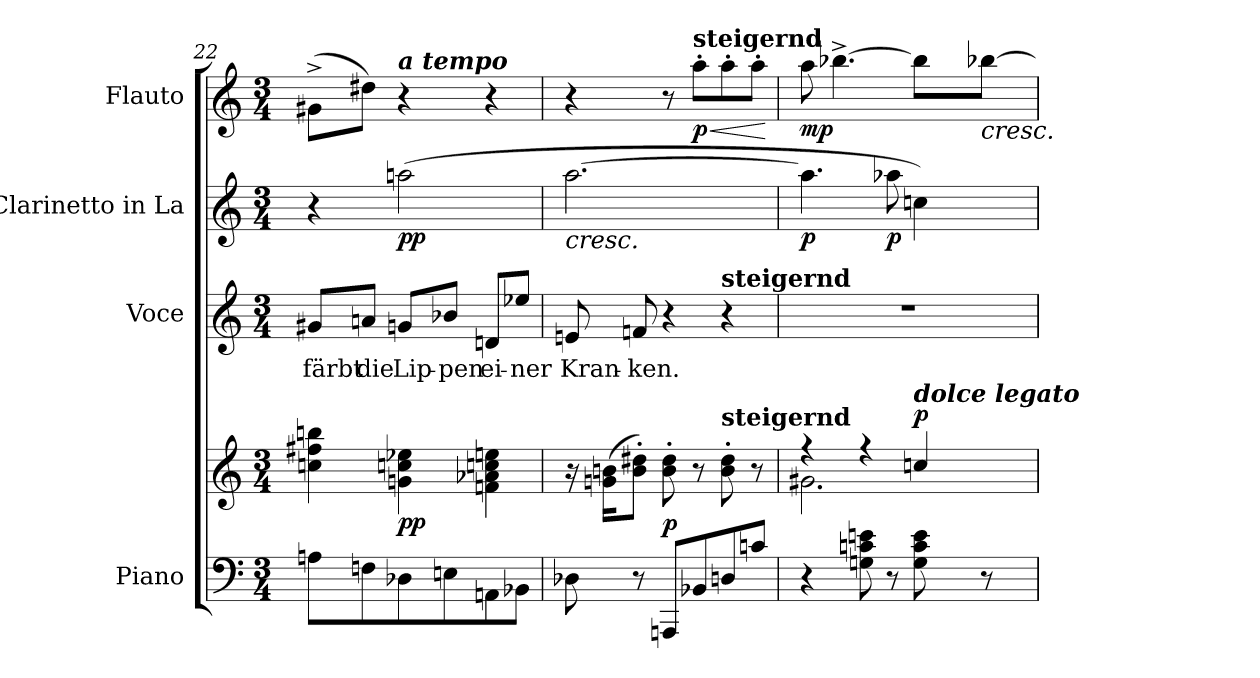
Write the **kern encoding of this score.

**kern	**kern	**dynam	**kern	**text	**kern	**dynam	**kern	**dynam
*part4	*part4	*part4	*part3	*part3	*part2	*part2	*part1	*part1
*staff5	*staff4	*staff4/5	*staff3	*staff3	*staff2	*staff2	*staff1	*staff1
*I"Piano	*	*	*I"Voce	*	*I"Clarinetto in La	*	*I"Flauto	*
*	*	*	*I'Vo.	*	*I'Cl. La	*	*I'Fl.	*
*clefF4	*clefG2	*	*clefG2	*	*clefG2	*	*clefG2	*
*	*	*	*	*	*ITrd2c3	*	*	*
*k[]	*k[]	*	*k[]	*	*k[f#c#g#]	*	*k[]	*
*M3/4	*M3/4	*	*M3/4	*	*M3/4	*	*M3/4	*
=22	=22	=22	=22	=22	=22	=22	=22	=22
!	!	!	!	!LO:LY:b	!	!	!	!
8An\L	4ccn\ 4ff#X\ 4bbn\	.	8g#X/L	färbt	4r	.	(>8g#X^\L	.
!	!	!	!	!LO:LY:b	!	!	!	!
8Fn\	.	.	8an/J	die	.	.	8dd#X\J)	.
*	*	*	*	*	*	*	*MM138	*
!	!	!	!	!	!	!	!LO:TX:a:Bi:t=a tempo	!
!	!	!LO:DY:b	!	!LO:LY:b	!	!LO:DY:b	!	!
8D-X\	4gn\ 4ccn\ 4ee-X\	pp	8gn/L	Lip-	(>2ff#X\	pp	4r	.
!	!	!	!	!LO:LY:b	!	!	!	!
8En\	.	.	8b-X/J	-pen	.	.	.	.
!	!	!	!	!LO:LY:b	!	!	!	!
8AAn\	4fn\ 4a-X\ 4ccn\ 4een\	.	8dn/L	ei-	.	.	4r	.
!	!	!	!	!LO:LY:b	!	!	!	!
8BB-X\J	.	.	8ee-X/J	-ner	.	.	.	.
!!LO:PB:g=z
=23	=23	=23	=23	=23	=23	=23	=23	=23
!	!	!	!	!LO:LY:b	!	!LO:HP:b	!	!
8D-X\	16r	.	8en/	Kran-	[2.ff#\	<	4r	.
.	(>16gn\ 16bn\KL	.	.	.	.	.	.	.
!	!	!	!	!LO:LY:b	!	!	!	!
8r	8b\' 8dd#X\'J)	.	8fn/	-ken.	.	.	.	.
!	!	!LO:DY:a=2	!	!	!	!	!	!
(<8AAAn/L	8b\' 8dd#\'	p	4r	.	.	.	8r	.
!	!	!	!	!	!	!	!LO:TX:a:B:t=steigernd	!
!	!	!	!	!	!	!	!	!LO:HP:b
!	!	!	!	!	!	!	!	!LO:DY:n=1:b
8BB-X/	8r	.	.	.	.	.	8aa'\L	< p
!	!	!	!LO:TX:a:B:t=steigernd	!	!	!	!	!
!	!LO:TX:a:B:t=steigernd	!	!	!	!	!	!	!
8Dn/	8b\' 8dd#\'	.	4r	.	.	.	8aa'\	.
8cn/J	8r	.	.	.	.	.	8aa'\J	.
.	.	.	.	.	.	.	.	[
=24	=24	=24	=24	=24	=24	=24	=24	=24
*	*^	*	*	*	*	*	*	*
!	!	!	!	!	!	!	!LO:DY:b	!	!LO:DY:b
4r	4r	2.g#X\)	.	2.r	.	4.ff#\]	p	8aa\	mp
.	.	.	.	.	.	.	.	[4.bb-X^\	.
8Gn\ 8cn\ 8en\	4r	.	.	.	.	.	.	.	.
!	!	!	!	!	!	!	!LO:DY:n=1:b	!	!
8r	.	.	.	.	.	8ffn\	[ p	.	.
!	!LO:TX:a:Bi:t=dolce legato	!	!	!	!	!	!	!	!
!	!	!	!LO:DY:a	!	!	!	!	!	!
8G\ 8c\ 8e\	4ccn/	.	p	.	.	4an\)	.	8bb-\L]	.
!	!	!	!	!	!	!	!	!LO:TX:b:i:t=cresc.	!
8r	.	.	.	.	.	.	.	[8bb-X\J	.
*	*v	*v	*	*	*	*	*	*	*
=	=	=	=	=	=	=	=	=
*-	*-	*-	*-	*-	*-	*-	*-	*-
